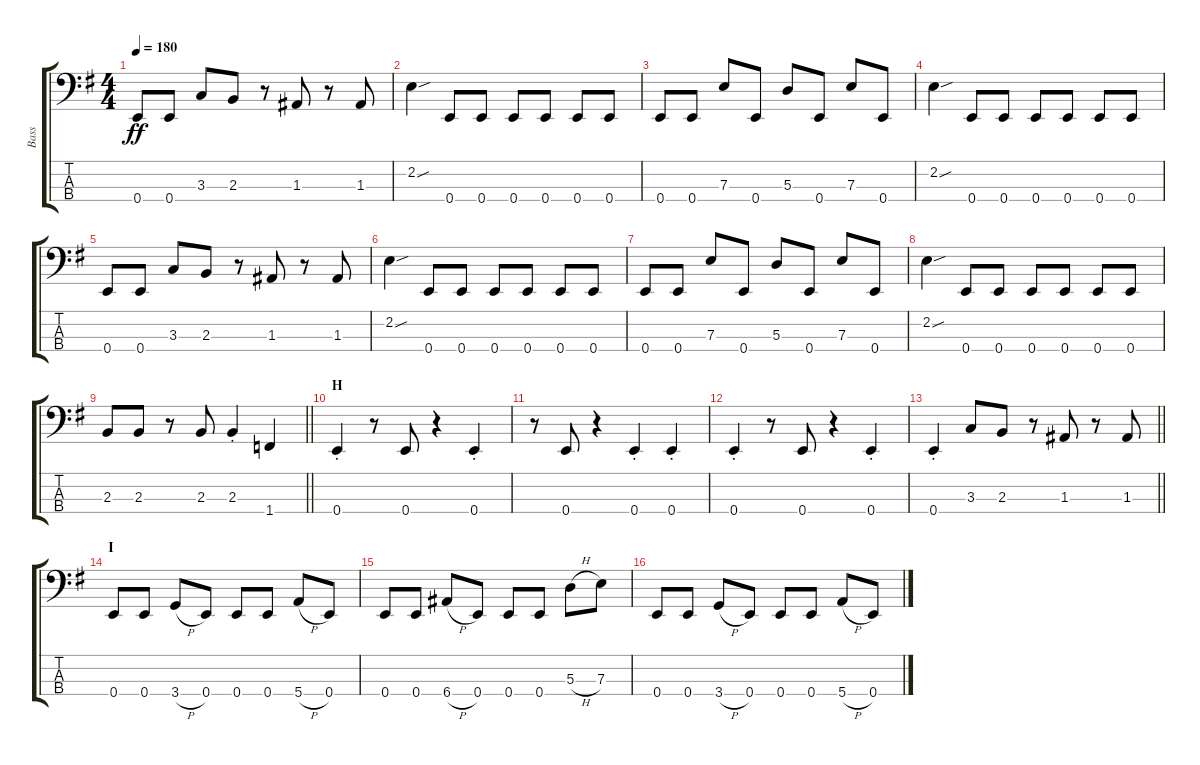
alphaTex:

\track ("Bass" "Bass") {instrument electricbasspick}
\staff {score tabs}
\tuning (G2 D2 A1 E1) {hide}
\ts (4 4)
\tempo 180
\clef f4
\ks g
0.4.8{dy ff} 0.4.8 3.3.8 2.3.8 r.8 1.3.8 r.8 1.3.8 |
2.2{sou}.4 0.4.8 0.4.8 0.4.8 0.4.8 0.4.8 0.4.8 |
0.4.8 0.4.8 7.3.8 0.4.8 5.3.8 0.4.8 7.3.8 0.4.8 |
2.2{sou}.4 0.4.8 0.4.8 0.4.8 0.4.8 0.4.8 0.4.8 |
0.4.8 0.4.8 3.3.8 2.3.8 r.8 1.3.8 r.8 1.3.8 |
2.2{sou}.4 0.4.8 0.4.8 0.4.8 0.4.8 0.4.8 0.4.8 |
0.4.8 0.4.8 7.3.8 0.4.8 5.3.8 0.4.8 7.3.8 0.4.8 |
2.2{sou}.4 0.4.8 0.4.8 0.4.8 0.4.8 0.4.8 0.4.8 |
\barLineRight lightlight
2.3.8 2.3.8 r.8 2.3.8 2.3{st}.4 1.4.4 |
\section ("" "H")
0.4{st}.4 r.8 0.4.8 r.4 0.4{st}.4 |
r.8 0.4.8 r.4 0.4{st}.4 0.4{st}.4 |
0.4{st}.4 r.8 0.4.8 r.4 0.4{st}.4 |
\barLineRight lightlight
0.4{st}.4 3.3.8 2.3.8 r.8 1.3.8 r.8 1.3.8 |
\section ("" "I")
0.4.8 0.4.8 3.4{h}.8 0.4.8 0.4.8 0.4.8 5.4{h}.8 0.4.8 |
0.4.8 0.4.8 6.4{h}.8 0.4.8 0.4.8 0.4.8 5.3{h}.8 7.3.8 |
0.4.8 0.4.8 3.4{h}.8 0.4.8 0.4.8 0.4.8 5.4{h}.8 0.4.8
